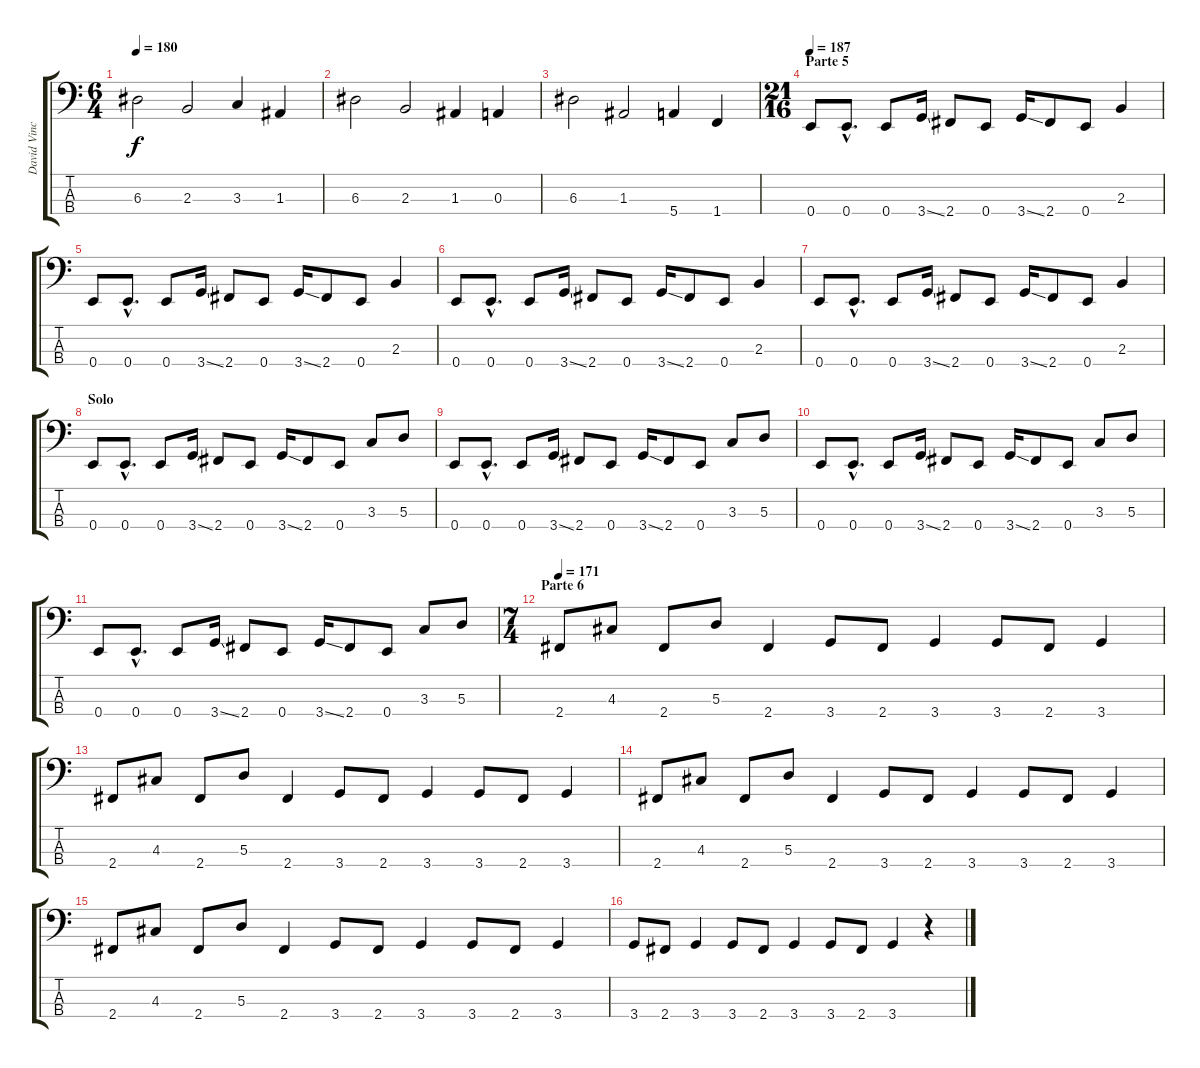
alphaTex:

\track ("David Vincent" "David Vinc") {instrument electricbasspick}
\staff {score tabs}
\tuning (G2 D2 A1 E1) {hide}
\ts (6 4)
\tempo 180
\clef f4
\ks c
6.3.2{dy f} 2.3.2 3.3.4 1.3.4 |
6.3.2 2.3.2 1.3.4 0.3.4 |
6.3.2 1.3.2 5.4.4 1.4.4 |
\ts (21 16)
\section ("" "Parte 5")
\tempo 147
\tempo 187
0.4.8 0.4{hac}.8{d} 0.4.8 3.4{ss}.16 2.4.8 0.4.8 3.4{ss}.16 2.4.8 0.4.8 2.3.4 |
0.4.8 0.4{hac}.8{d} 0.4.8 3.4{ss}.16 2.4.8 0.4.8 3.4{ss}.16 2.4.8 0.4.8 2.3.4 |
0.4.8 0.4{hac}.8{d} 0.4.8 3.4{ss}.16 2.4.8 0.4.8 3.4{ss}.16 2.4.8 0.4.8 2.3.4 |
0.4.8 0.4{hac}.8{d} 0.4.8 3.4{ss}.16 2.4.8 0.4.8 3.4{ss}.16 2.4.8 0.4.8 2.3.4 |
\section ("" "Solo")
0.4.8 0.4{hac}.8{d} 0.4.8 3.4{ss}.16 2.4.8 0.4.8 3.4{ss}.16 2.4.8 0.4.8 3.3.8 5.3.8 |
0.4.8 0.4{hac}.8{d} 0.4.8 3.4{ss}.16 2.4.8 0.4.8 3.4{ss}.16 2.4.8 0.4.8 3.3.8 5.3.8 |
0.4.8 0.4{hac}.8{d} 0.4.8 3.4{ss}.16 2.4.8 0.4.8 3.4{ss}.16 2.4.8 0.4.8 3.3.8 5.3.8 |
0.4.8 0.4{hac}.8{d} 0.4.8 3.4{ss}.16 2.4.8 0.4.8 3.4{ss}.16 2.4.8 0.4.8 3.3.8 5.3.8 |
\ts (7 4)
\section ("" "Parte 6")
\tempo 171
2.4.8 4.3.8 2.4.8 5.3.8 2.4.4 3.4.8 2.4.8 3.4.4 3.4.8 2.4.8 3.4.4 |
2.4.8 4.3.8 2.4.8 5.3.8 2.4.4 3.4.8 2.4.8 3.4.4 3.4.8 2.4.8 3.4.4 |
2.4.8 4.3.8 2.4.8 5.3.8 2.4.4 3.4.8 2.4.8 3.4.4 3.4.8 2.4.8 3.4.4 |
2.4.8 4.3.8 2.4.8 5.3.8 2.4.4 3.4.8 2.4.8 3.4.4 3.4.8 2.4.8 3.4.4 |
3.4.8 2.4.8 3.4.4 3.4.8 2.4.8 3.4.4 3.4.8 2.4.8 3.4.4 r.4
